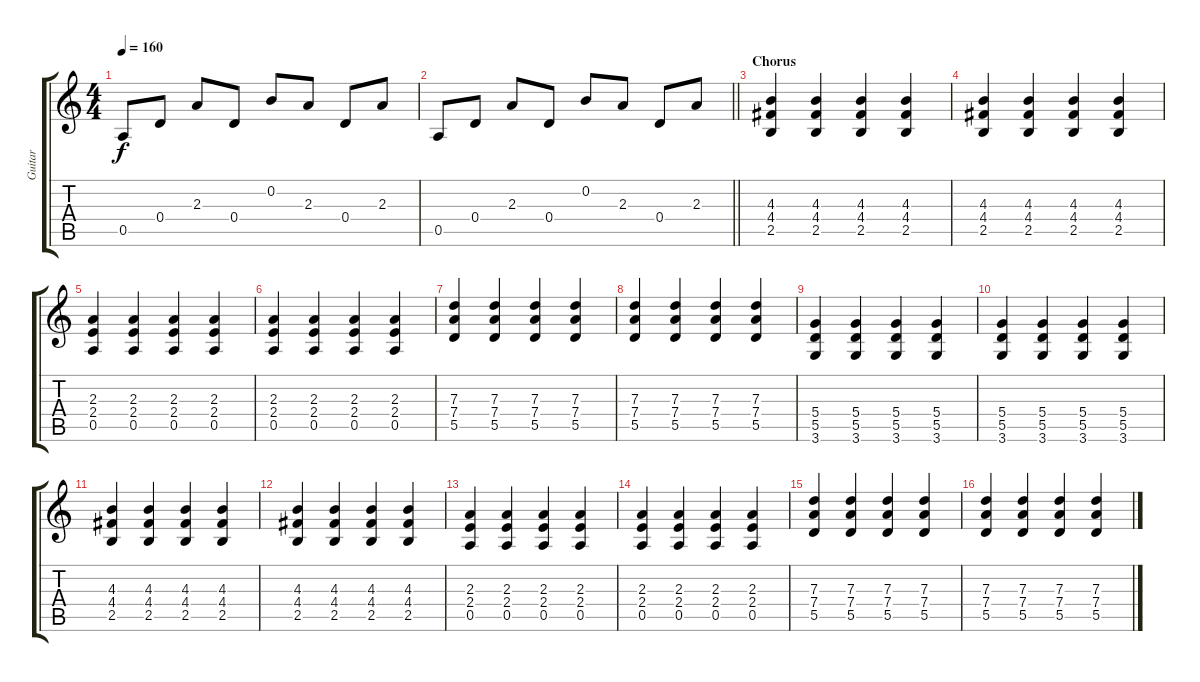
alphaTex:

\track ("Guitar" "Guitar") {instrument acousticguitarsteel}
\staff {score tabs}
\tuning (E4 B3 G3 D3 A2 E2) {hide}
\ts (4 4)
\tempo 160
\clef g2
\ks c
0.5.8{dy f} 0.4.8 2.3.8 0.4.8 0.2.8 2.3.8 0.4.8 2.3.8 |
\barLineRight lightlight
0.5.8 0.4.8 2.3.8 0.4.8 0.2.8 2.3.8 0.4.8 2.3.8 |
\section ("" "Chorus")
(4.3 4.4 2.5).4{instrument overdrivenguitar} (4.3 4.4 2.5).4 (4.3 4.4 2.5).4 (4.3 4.4 2.5).4 |
(4.3 4.4 2.5).4 (4.3 4.4 2.5).4 (4.3 4.4 2.5).4 (4.3 4.4 2.5).4 |
(2.3 2.4 0.5).4 (2.3 2.4 0.5).4 (2.3 2.4 0.5).4 (2.3 2.4 0.5).4 |
(2.3 2.4 0.5).4 (2.3 2.4 0.5).4 (2.3 2.4 0.5).4 (2.3 2.4 0.5).4 |
(7.3 7.4 5.5).4 (7.3 7.4 5.5).4 (7.3 7.4 5.5).4 (7.3 7.4 5.5).4 |
(7.3 7.4 5.5).4 (7.3 7.4 5.5).4 (7.3 7.4 5.5).4 (7.3 7.4 5.5).4 |
(5.4 5.5 3.6).4 (5.4 5.5 3.6).4 (5.4 5.5 3.6).4 (5.4 5.5 3.6).4 |
(5.4 5.5 3.6).4 (5.4 5.5 3.6).4 (5.4 5.5 3.6).4 (5.4 5.5 3.6).4 |
(4.3 4.4 2.5).4 (4.3 4.4 2.5).4 (4.3 4.4 2.5).4 (4.3 4.4 2.5).4 |
(4.3 4.4 2.5).4 (4.3 4.4 2.5).4 (4.3 4.4 2.5).4 (4.3 4.4 2.5).4 |
(2.3 2.4 0.5).4 (2.3 2.4 0.5).4 (2.3 2.4 0.5).4 (2.3 2.4 0.5).4 |
(2.3 2.4 0.5).4 (2.3 2.4 0.5).4 (2.3 2.4 0.5).4 (2.3 2.4 0.5).4 |
(7.3 7.4 5.5).4 (7.3 7.4 5.5).4 (7.3 7.4 5.5).4 (7.3 7.4 5.5).4 |
(7.3 7.4 5.5).4 (7.3 7.4 5.5).4 (7.3 7.4 5.5).4 (7.3 7.4 5.5).4
